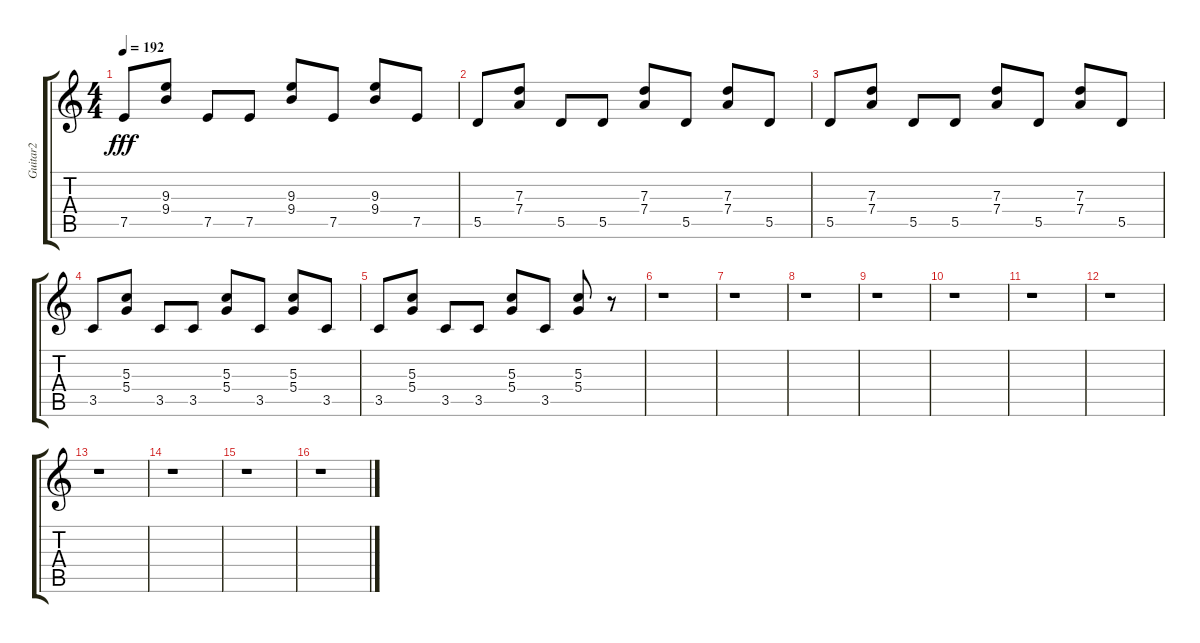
\track ("Guitar2" "Guitar2") {instrument distortionguitar}
\staff {score tabs}
\tuning (E4 B3 G3 D3 A2 E2) {hide}
\ts (4 4)
\tempo 192
\clef g2
\ks c
7.5.8{dy fff} (9.3 9.4).8 7.5.8 7.5.8 (9.3 9.4).8 7.5.8 (9.3 9.4).8 7.5.8 |
5.5.8 (7.3 7.4).8 5.5.8 5.5.8 (7.3 7.4).8 5.5.8 (7.3 7.4).8 5.5.8 |
5.5.8 (7.3 7.4).8 5.5.8 5.5.8 (7.3 7.4).8 5.5.8 (7.3 7.4).8 5.5.8 |
3.5.8 (5.3 5.4).8 3.5.8 3.5.8 (5.3 5.4).8 3.5.8 (5.3 5.4).8 3.5.8 |
3.5.8 (5.3 5.4).8 3.5.8 3.5.8 (5.3 5.4).8 3.5.8 (5.3 5.4).8 r.8 |
r.1 |
r.1 |
r.1 |
r.1 |
r.1 |
r.1 |
r.1 |
r.1 |
r.1 |
r.1 |
r.1
